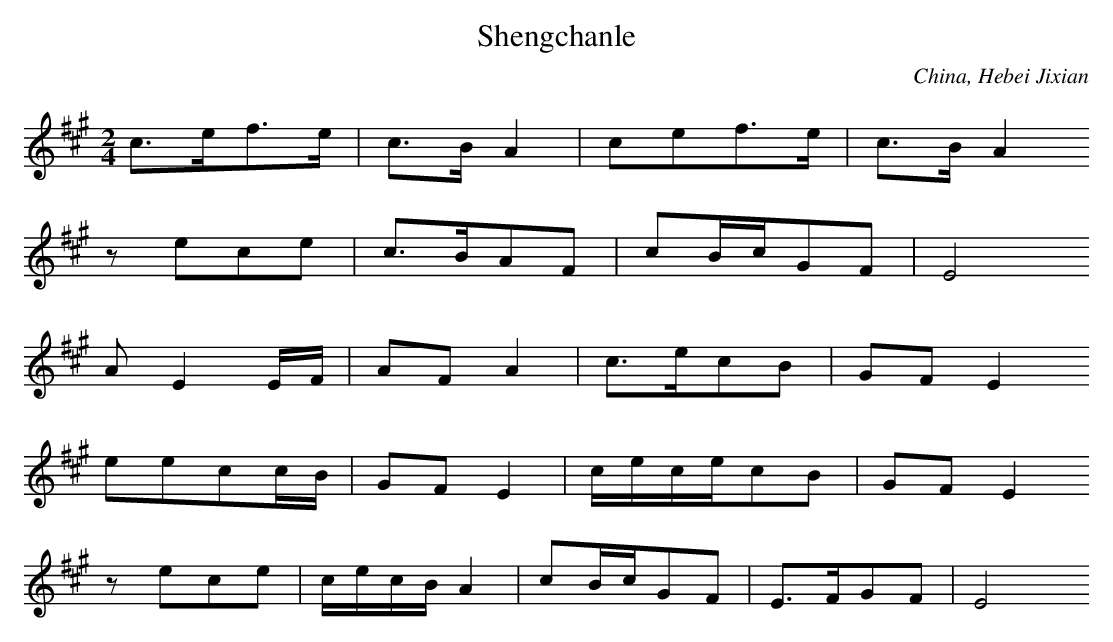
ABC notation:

X:1
T: Shengchanle
O: China, Hebei Jixian
M: 2/4
L: 1/16
K: A
c3ef3e | c3BA4 | c2e2f3e | c3BA4
z2e2c2e2 | c3BA2F2 | c2BcG2F2 | E8
A2E4EF | A2F2A4 | c3ec2B2 | G2F2E4
e2e2c2cB | G2F2E4 | cecec2B2 | G2F2E4
z2e2c2e2 | cecBA4 | c2BcG2F2 | E3FG2F2 | E8
